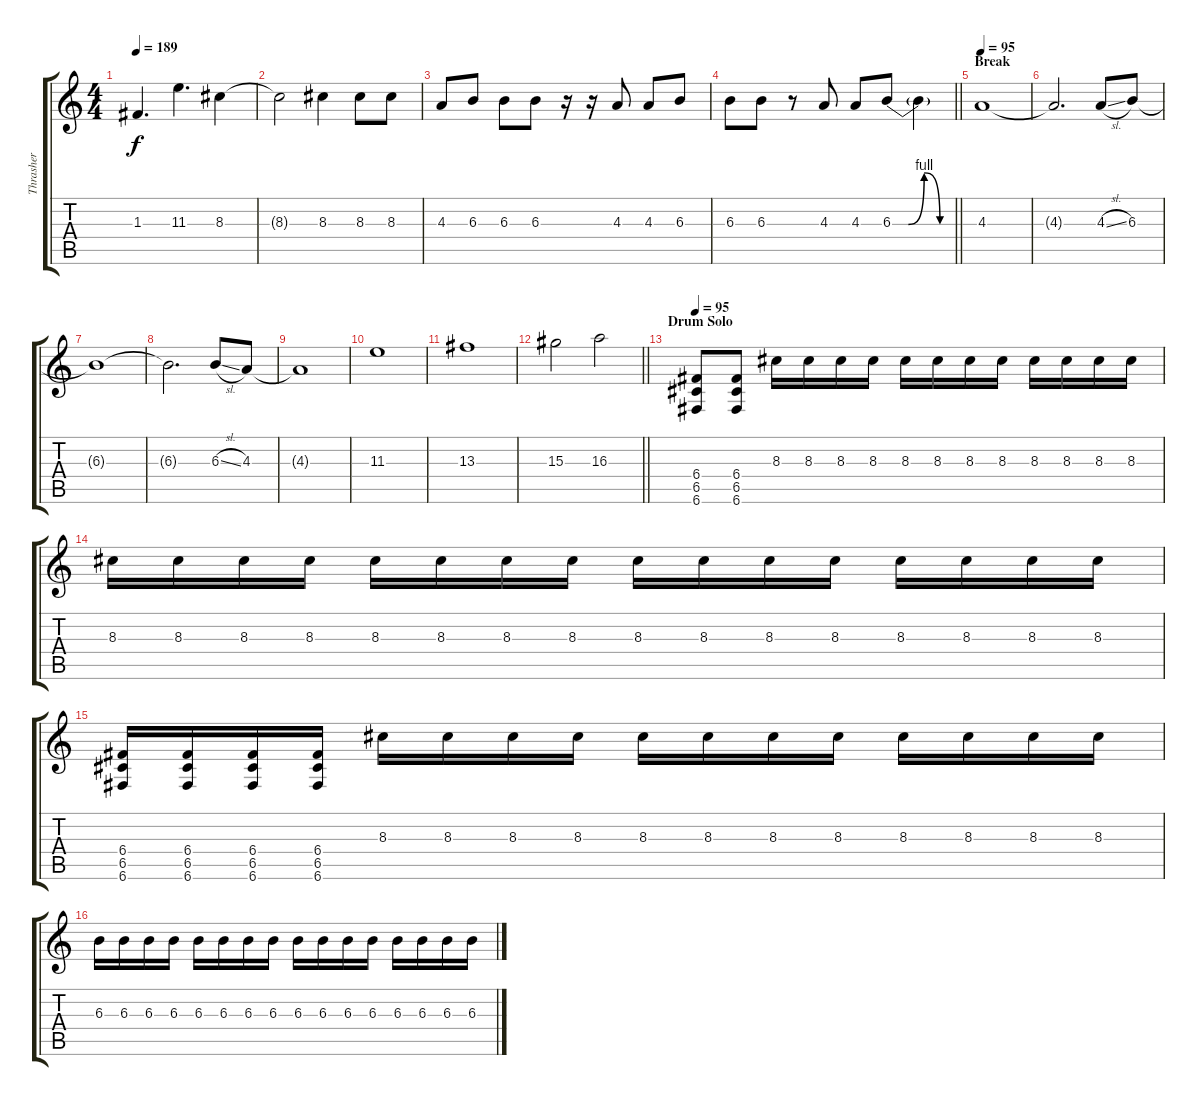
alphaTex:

\track ("Thrasher" "Thrasher") {instrument distortionguitar}
\staff {score tabs}
\tuning (D4 A3 F3 C3 G2 C2) {hide}
\ts (4 4)
\tempo 189
\clef g2
\ks c
1.3.4{d dy f} 11.3.4{d} 8.3.4 |
8.3{t}.2 8.3.4 8.3.8 8.3.8 |
4.3.8 6.3.8 6.3.8 6.3.8 r.16 r.16 4.3.8 4.3.8 6.3.8 |
\barLineRight lightlight
6.3.8 6.3.8 r.8 4.3.8 4.3.8 6.3{be (custom 0 0 15 0 30 4 45 0 60 0)}.8 6.3{t}.4 |
\section ("" "Break")
\tempo 95
4.3.1 |
4.3{t}.2{d} 4.3{sl}.8 6.3.8 |
6.3{t}.1 |
6.3{t}.2{d} 6.3{sl}.8 4.3.8 |
4.3{t}.1 |
11.3.1 |
13.3.1 |
\barLineRight lightlight
15.3.2 16.3.2 |
\section ("" "Drum Solo")
\tempo 95
(6.4 6.5 6.6).8{volume 14 balance 13} (6.4 6.5 6.6).8 8.3.16 8.3.16 8.3.16 8.3.16 8.3.16 8.3.16 8.3.16 8.3.16 8.3.16 8.3.16 8.3.16 8.3.16 |
8.3.16 8.3.16 8.3.16 8.3.16 8.3.16 8.3.16 8.3.16 8.3.16 8.3.16 8.3.16 8.3.16 8.3.16 8.3.16 8.3.16 8.3.16 8.3.16 |
(6.4 6.5 6.6).16 (6.4 6.5 6.6).16 (6.4 6.5 6.6).16 (6.4 6.5 6.6).16 8.3.16 8.3.16 8.3.16 8.3.16 8.3.16 8.3.16 8.3.16 8.3.16 8.3.16 8.3.16 8.3.16 8.3.16 |
6.3.16 6.3.16 6.3.16 6.3.16 6.3.16 6.3.16 6.3.16 6.3.16 6.3.16 6.3.16 6.3.16 6.3.16 6.3.16 6.3.16 6.3.16 6.3.16
